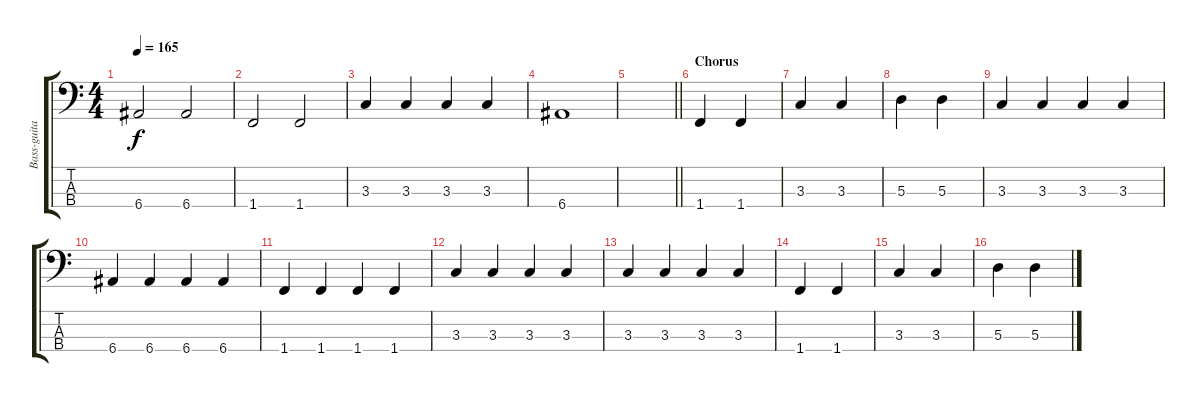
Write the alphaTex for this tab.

\track ("Bass-guitar" "Bass-guita") {instrument acousticbass}
\staff {score tabs}
\tuning (G2 D2 A1 E1) {hide}
\ts (4 4)
\tempo 165
\clef f4
\ks c
6.4.2{dy f} 6.4.2 |
1.4.2 1.4.2 |
3.3.4 3.3.4 3.3.4 3.3.4 |
6.4.1 |
\barLineRight lightlight
|
\section ("" "Chorus")
1.4.4 1.4.4 |
3.3.4 3.3.4 |
5.3.4 5.3.4 |
3.3.4 3.3.4 3.3.4 3.3.4 |
6.4.4 6.4.4 6.4.4 6.4.4 |
1.4.4 1.4.4 1.4.4 1.4.4 |
3.3.4 3.3.4 3.3.4 3.3.4 |
3.3.4 3.3.4 3.3.4 3.3.4 |
1.4.4 1.4.4 |
3.3.4 3.3.4 |
5.3.4 5.3.4
